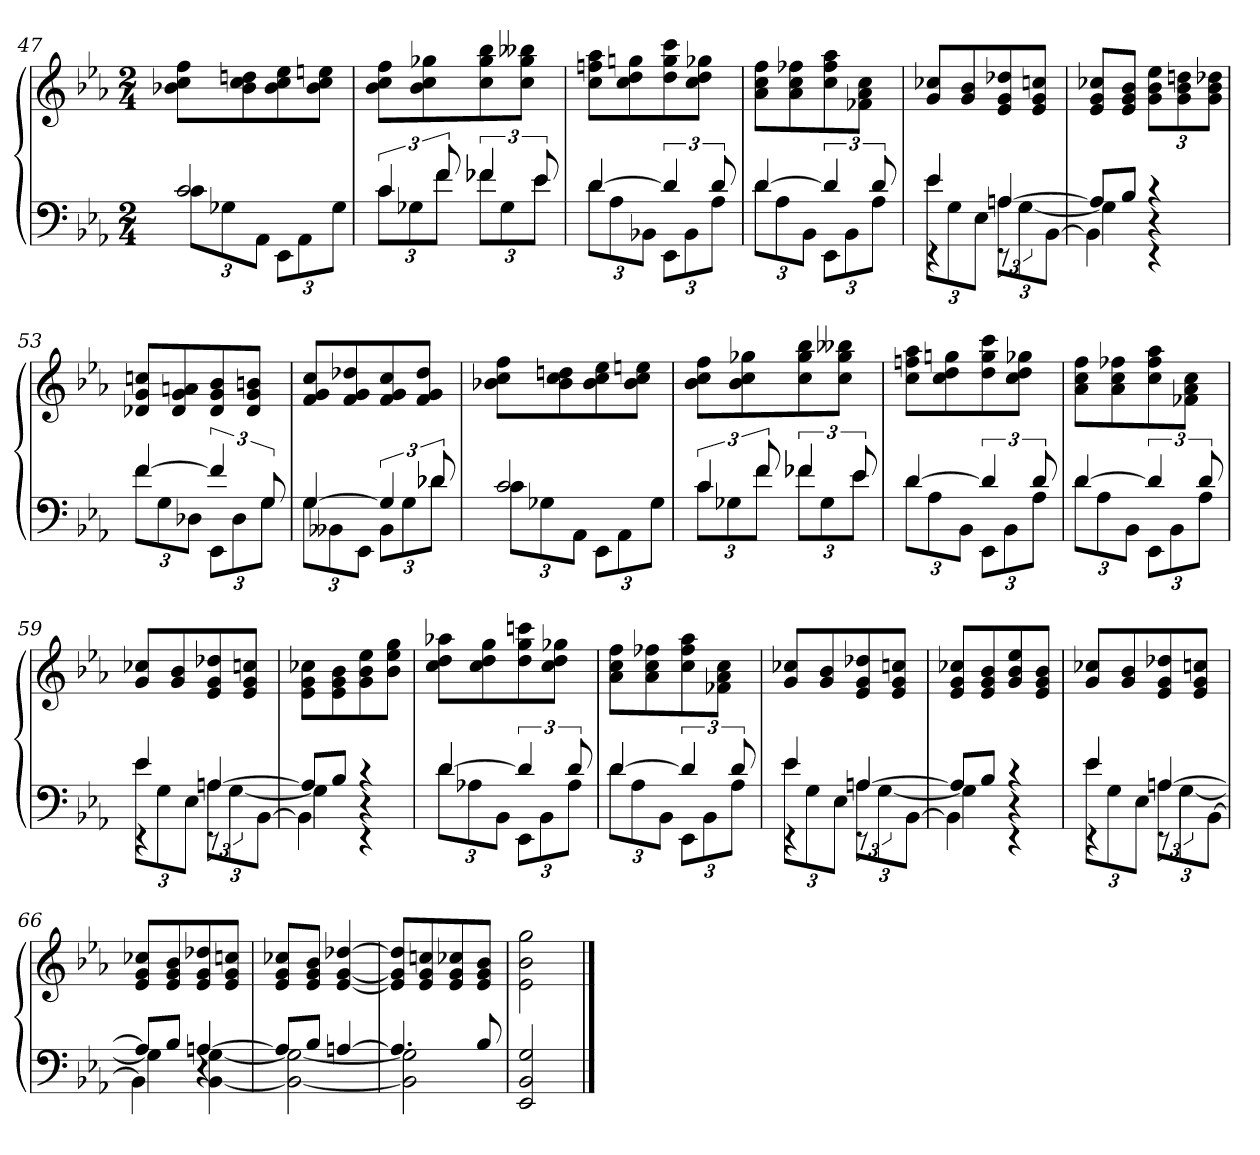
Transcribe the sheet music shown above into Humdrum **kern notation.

**kern	**kern
*part1	*part1
*staff2	*staff1
*clefF4	*clefG2
*k[b-e-a-]	*k[b-e-a-]
*E-:	*E-:
*M2/4	*M2/4
=47	=47
*^	*
2c	12cL	8b-X 8cc 8ffL
.	12G-X	.
.	.	8b- 8cc 8ddn
.	12AA-J	.
.	12EE-L	8b- 8cc 8ee-
.	12AA-	.
.	.	8b- 8cc 8eenJ
.	12G-J	.
=48	=48	=48
6c	12cL	8b- 8cc 8ffL
.	12G-X	.
.	.	8b- 8cc 8gg-X
12f	12fJ	.
6f-X	12f-XL	8cc 8gg- 8bb-
.	12G-	.
.	.	8cc 8gg- 8bb--XJ
12e-	12e-J	.
=49	=49	=49
[4d	12dL	8cc 8ffn 8aa-L
.	12A-	.
.	.	8cc 8dd 8ggn
.	12BB-XJ	.
6d]	12EE-L	8dd 8gg 8ccc
.	12BB-	.
.	.	8cc 8dd 8gg-XJ
12d	12A-J	.
=50	=50	=50
[4d	12dL	8a- 8cc 8ffL
.	12A-	.
.	.	8a- 8cc 8ff-X
.	12BB-J	.
6d]	12EE-L	8cc 8ff- 8aa-
.	12BB-	.
.	.	8f-X 8a- 8ccJ
12d	12A-J	.
=51	=51	=51
*	*^	*
4e-	4rEE	12e-\L	8g 8cc-XL
.	.	12G\	.
.	.	.	8g 8b-
.	.	12E-\J	.
[4An	12rEE	12A\L	8e- 8g 8dd-X
.	[6G	12G\	.
.	.	.	8e- 8g 8ccnJ
.	.	[12BB-\J	.
=52	=52	=52	=52
8AL]	4G]	4BB-\]	8e- 8g 8cc-XL
8B-J	.	.	8e- 8g 8b-J
4rc	4rEE	4r	12g 12b- 12ee-L
.	.	.	12g 12b- 12ddn
.	.	.	12g 12b- 12dd-XJ
*	*v	*v	*
=53	=53	=53
[4f	12fL	8d-X 8g 8ccnL
.	12G	.
.	.	8d- 8g 8an
.	12D-XJ	.
6f]	12EE-L	8d- 8g 8b-
.	12D-	.
.	.	8d- 8g 8bnJ
12G	12GJ	.
=54	=54	=54
[4G	12GL	8f 8g 8ccL
.	12BB--X	.
.	.	8f 8g 8dd-X
.	12EE-J	.
6G]	12BB--L	8f 8g 8cc
.	12G	.
.	.	8f 8g 8dd-J
12d-X	12d-XJ	.
=55	=55	=55
2c	12cL	8b-X 8cc 8ffL
.	12G-X	.
.	.	8b- 8cc 8ddn
.	12AA-J	.
.	12EE-L	8b- 8cc 8ee-
.	12AA-	.
.	.	8b- 8cc 8eenJ
.	12G-J	.
=56	=56	=56
6c	12cL	8b- 8cc 8ffL
.	12G-X	.
.	.	8b- 8cc 8gg-X
12f	12fJ	.
6f-X	12f-XL	8cc 8gg- 8bb-
.	12G-	.
.	.	8cc 8gg- 8bb--XJ
12e-	12e-J	.
=57	=57	=57
[4d	12dL	8cc 8ffn 8aa-L
.	12A-	.
.	.	8cc 8dd 8ggn
.	12BB-J	.
6d]	12EE-L	8dd 8gg 8ccc
.	12BB-	.
.	.	8cc 8dd 8gg-XJ
12d	12A-J	.
=58	=58	=58
[4d	12dL	8a- 8cc 8ffL
.	12A-	.
.	.	8a- 8cc 8ff-X
.	12BB-J	.
6d]	12EE-L	8cc 8ff- 8aa-
.	12BB-	.
.	.	8f-X 8a- 8ccJ
12d	12A-J	.
=59	=59	=59
*	*^	*
4e-	4rEE	12e-\L	8g 8cc-XL
.	.	12G\	.
.	.	.	8g 8b-
.	.	12E-\J	.
[4An	12rEE	12A\L	8e- 8g 8dd-X
.	[6G	12G\	.
.	.	.	8e- 8g 8ccnJ
.	.	[12BB-\J	.
=60	=60	=60	=60
8AL]	4G]	4BB-\]	8e- 8g 8cc-XL
8B-J	.	.	8e- 8g 8b-
4rc	4rEE	4r	8g 8b- 8ee-
.	.	.	8b- 8ee- 8ggJ
*	*v	*v	*
=61	=61	=61
[4d	12dL	8cc 8dd 8aa-XL
.	12A-X	.
.	.	8cc 8dd 8gg
.	12BB-J	.
6d]	12EE-L	8dd 8gg 8cccn
.	12BB-	.
.	.	8cc 8dd 8gg-XJ
12d	12A-J	.
=62	=62	=62
[4d	12dL	8a- 8cc 8ffL
.	12A-	.
.	.	8a- 8cc 8ff-X
.	12BB-J	.
6d]	12EE-L	8cc 8ff- 8aa-
.	12BB-	.
.	.	8f-X 8a- 8ccJ
12d	12A-J	.
=63	=63	=63
*	*^	*
4e-	4rEE	12e-\L	8g 8cc-XL
.	.	12G\	.
.	.	.	8g 8b-
.	.	12E-\J	.
[4An	12rEE	12A\L	8e- 8g 8dd-X
.	[6G	12G\	.
.	.	.	8e- 8g 8ccnJ
.	.	[12BB-\J	.
=64	=64	=64	=64
8AL]	4G]	4BB-\]	8e- 8g 8cc-XL
8B-J	.	.	8e- 8g 8b-
4rc	4rEE	4r	8g 8b- 8ee-
.	.	.	8e- 8g 8b-J
=65	=65	=65	=65
4e-	4rEE	12e-\L	8g 8cc-XL
.	.	12G\	.
.	.	.	8g 8b-
.	.	12E-\J	.
[4An	12rEE	12A\L	8e- 8g 8dd-X
.	[6G	12G\	.
.	.	.	8e- 8g 8ccnJ
.	.	[12BB-\J	.
=66	=66	=66	=66
8AL]	4G]	4BB-\]	8e- 8g 8cc-XL
8B-J	.	.	8e- 8g 8b-
[4An	[4BB- [4G	4r	8e- 8g 8dd-X
.	.	.	8e- 8g 8ccnJ
*	*v	*v	*
=67	=67	=67
8AL]	2BB-_ 2G_	8e- 8g 8cc-XL
8B-J	.	8e- 8g 8b-J
[4An	.	[4e- [4g [4dd-X
=68	=68	=68
4.A]	2BB-] 2G]	8e-] 8g] 8dd-]L
.	.	8e- 8g 8ccn
.	.	8e- 8g 8cc-X
8B-	.	8e- 8g 8b-J
*v	*v	*
=69	=69
2EE- 2BB- 2G	2e- 2b- 2gg
==	==
*-	*-
